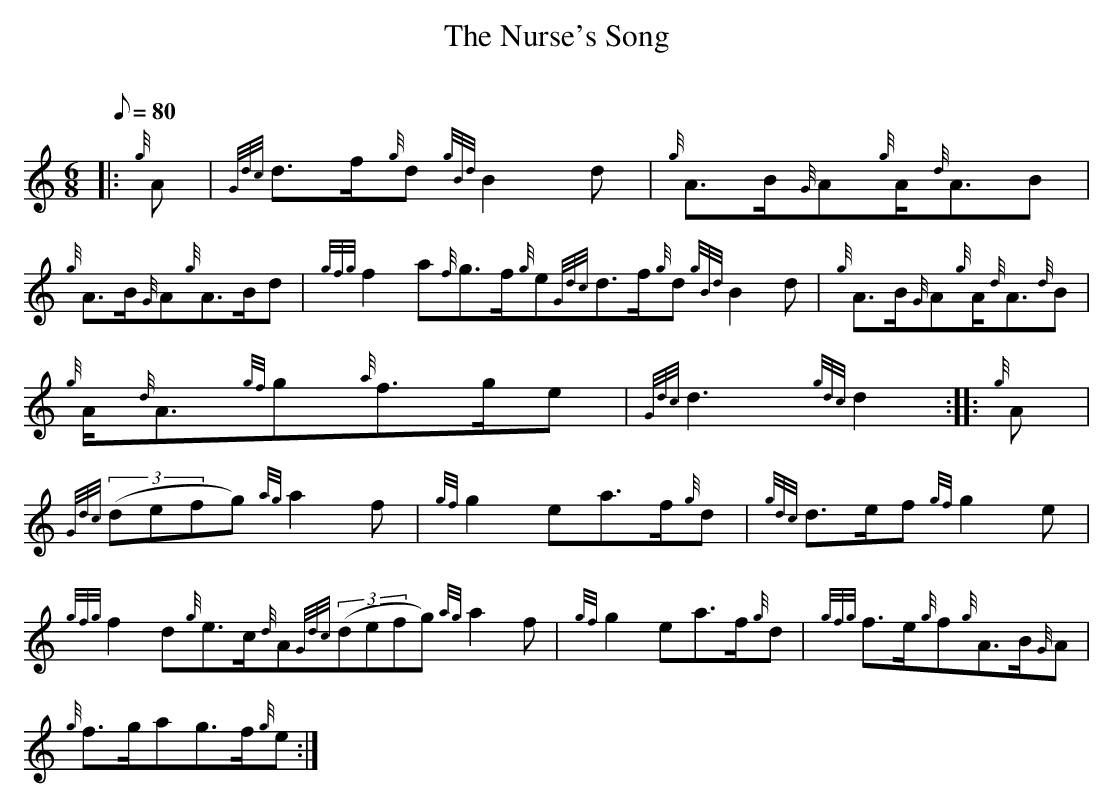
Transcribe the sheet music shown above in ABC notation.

X:1
T:The Nurse's Song
M:6/8
L:1/8
Q:80
C:
K:HP
|: {g}A | \
{Gdc}d3/2f/2{g}d{gBd}B2d | \
{g}A3/2B/2{G}A{g}A/2{d}A3/2B |
{g}A3/2B/2{G}A{g}A3/2B/2d | \
{gfg}f2a{f}g3/2f/2{g}e{Gdc}d3/2f/2{g}d{gBd}B2d | \
{g}A3/2B/2{G}A{g}A/2{d}A3/2{d}B |
{g}A/2{d}A3/2{gf}g{a}f3/2g/2e | \
{Gdc}d3{gdc}d2 :: \
{g}A |
{Gdc}((3defg){ag}a2f | \
{gf}g2ea3/2f/2{g}d | \
{gdc}d3/2e/2f{gf}g2e |
{gfg}f2d{g}e3/2c/2{d}A{Gdc}((3defg){ag}a2f | \
{gf}g2ea3/2f/2{g}d | \
{gfg}f3/2e/2{g}f{g}A3/2B/2{G}A |
{g}f3/2g/2ag3/2f/2{g}e :|
